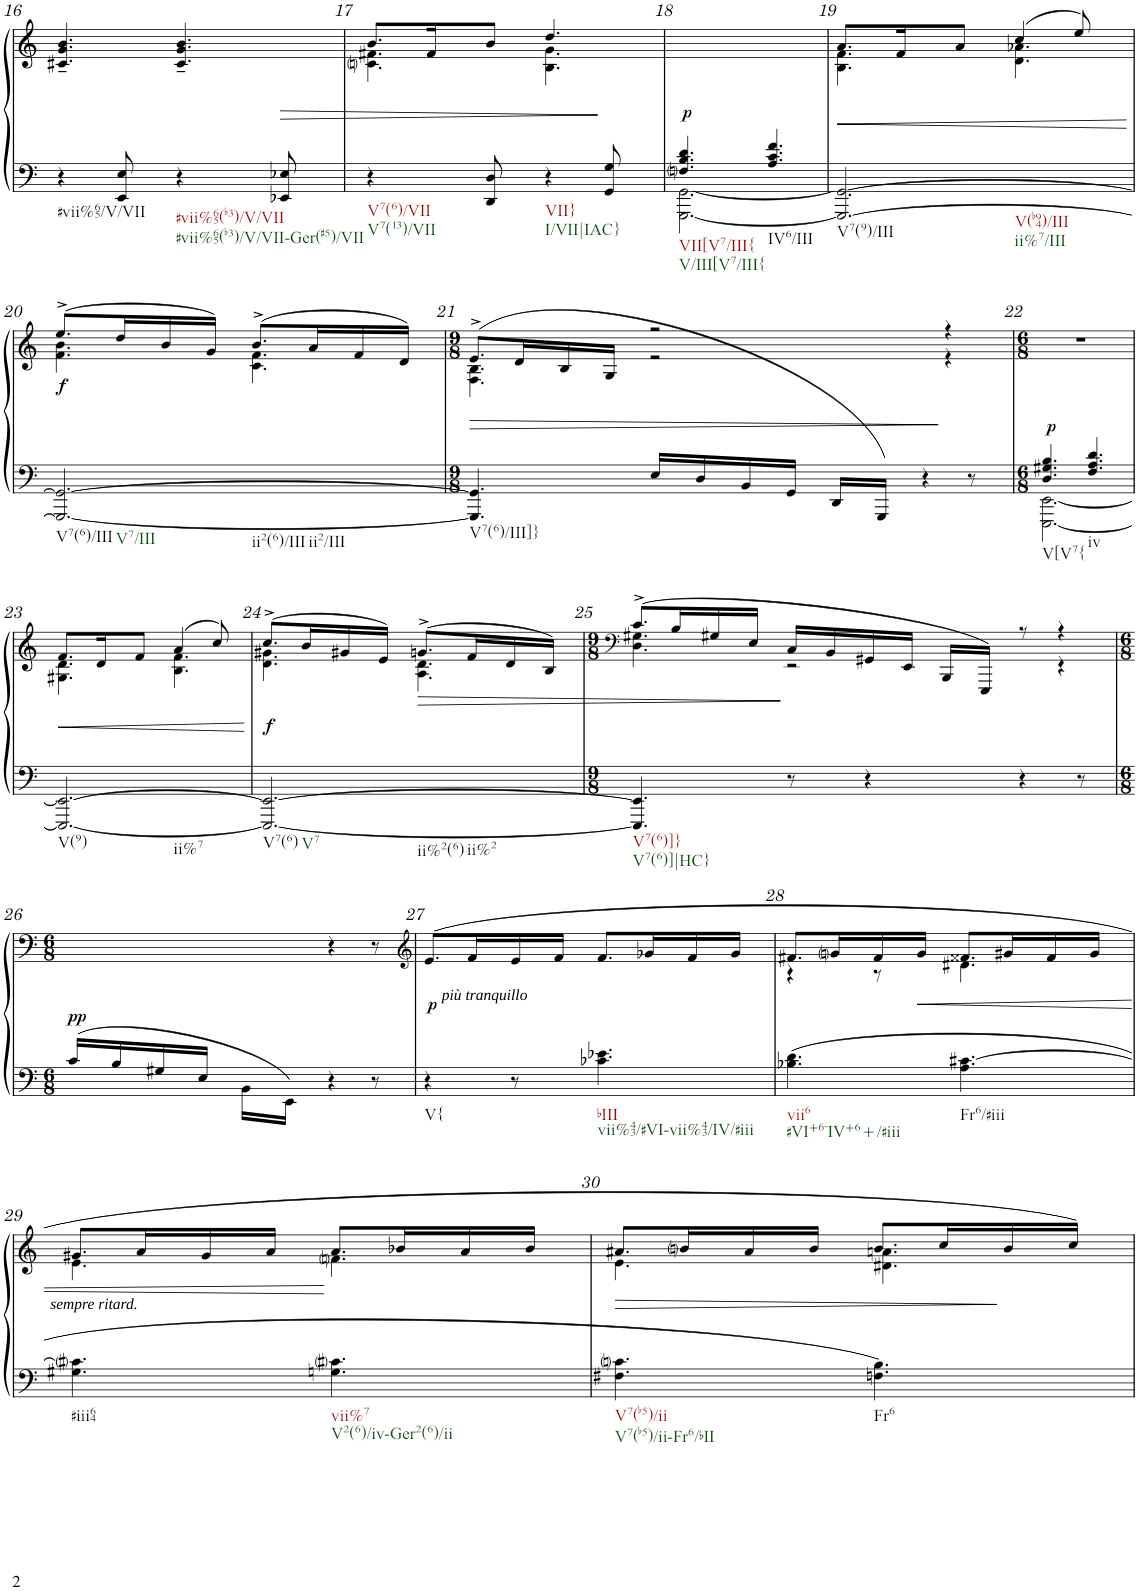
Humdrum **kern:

**kern	**kern	**dynam
*part1	*part1	*part1
*staff2	*staff1	*staff1/2
*I"Midi_1	*	*
!!LO:PB:g=z
*clefF4	*clefG2	*
*k[]	*k[]	*
*M6/8	*M6/8	*
=16	=16	=16
*^	*^	*
!LO:TX:b:t=#vii%65/V/VII	!	!	!	!
4r	2ryy	4.c#X/~ 4.g/~ 4.b/~	2ryy	.
8EE/ 8E/	.	.	.	.
!LO:TX:b:t=#vii%65(b3)/V/VII	!	!	!	!
!LO:TX:b:t=#vii%65(b3)/V/VII-Ger(#5)/VII	!	!	!	!
4r	.	4.c#/~ 4.g/~ 4.b/~	.	.
.	4ryy	.	4ryy	.
8EE-X/ 8E-X/	.	.	.	.
=17	=17	=17	=17	=17
!LO:TX:b:t=V7(6)/VII	!	!	!	!
!LO:TX:b:t=V7(13)/VII	!	!	!	!
4r	2ryy	8.b/L	4.cni\ 4.f#X\	.
.	.	16f#/K	.	.
8DD/ 8D/	.	8b/J	.	.
!LO:TX:b:t=VII}	!	!	!	!
!LO:TX:b:t=I/VII|IAC}	!	!	!	!
4r	.	4.dd/	4.B\ 4.g\	.
.	4ryy	.	.	.
8GG/ 8G/	.	.	.	.
=18	=18	=18	=18	=18
!LO:TX:b:t=VII[V7/III{	!	!	!	!
!LO:TX:b:t=V/III[V7/III{	!	!	!	!
!	!	!	!	!LO:DY:a=2
4.Fni/ 4.B/ 4.d/	[2.GGG\ [2.GG\	2ryy	2ryy	p
!LO:TX:b:t=IV6/III	!	!	!	!
4.A/ 4.c/ 4.f/	.	.	.	.
.	.	4ryy	4ryy	.
=19	=19	=19	=19	=19
!LO:TX:b:t=V7(9)/III	!	!	!	!
!LO:TX:b:t=V(b94)/III	!	!	!	!
!LO:TX:b:t=ii%7/III	!	!	!	!
!	!	!	!	!LO:HP:b
2ryy	2.GGG/_ 2.GG/_	8.a/L	4.B\ 4.f\	<
.	.	16f/K	.	.
.	.	8a/J	.	.
.	.	(>4cc/	4.d\ 4.a-X\	.
4ryy	.	.	.	.
.	.	8ee/)	.	.
*v	*v	*	*	*
*	*v	*v	*
.	.	[
!!LO:LB:g=z
=20	=20	=20
*^	*^	*
!LO:TX:b:t=V7(6)/III	!	!	!	!
!LO:TX:b:t=V7/III	!	!	!	!
!LO:TX:b:t=ii2(6)/III	!	!	!	!
!LO:TX:b:t=ii2/III	!	!	!	!
!	!	!	!	!LO:DY:b
2.GGG/_ 2.GG/_	2ryy	(>8.ee^/L	4.f\ 4.b\	f
.	.	16dd/L	.	.
.	.	16b/	.	.
.	.	16g/JJ)	.	.
.	.	(>8.b^/L	4.c\ 4.f\	.
.	4ryy	.	.	.
.	.	16a/L	.	.
.	.	16f/	.	.
.	.	16d/JJ)	.	.
*v	*v	*	*	*
=21	=21	=21	=21
*M9/8	*M9/8	*	*
!LO:TX:b:t=V7(6)/III]}	!	!	!
!	!	!	!LO:HP:b
4.GGG/] 4.GG/]	(8.e^/L	4.F\ 4.B\	>
.	16d/L	.	.
.	16B/	.	.
.	16G/JJ	.	.
16E/LL	2r	2r	.
16D/	.	.	.
16BB/	.	.	.
16GG/JJ	.	.	.
16DD/LL	.	.	.
16GGG/JJ)	.	.	.
4r	.	.	.
.	4r	4r	]
8r	.	.	.
*	*v	*v	*
=22	=22	=22
*M6/8	*M6/8	*
*^	*	*
!LO:TX:b:t=V[V7{	!	!	!
!	!	!	!LO:DY:a=2
4.D/ 4.G#X/ 4.B/	[2.EEE\ [2.EE\	2.r	p
!LO:TX:b:t=iv	!	!	!
4.F/ 4.A/ 4.d/	.	.	.
*v	*v	*	*
!!LO:LB:g=z
=23	=23	=23
!LO:TX:b:t=V(9)	!	!
!LO:TX:b:t=ii%7	!	!
!	!	!LO:HP:b
*	*^	*
2.EEE/_ 2.EE/_	8.f/L	4.G#X\ 4.d\	<
.	16d/K	.	.
.	8f/J	.	.
.	(>4a/	4.B\ 4.f\	.
.	8cc/)	.	.
*	*v	*v	*
.	.	[
=24	=24	=24
*	*^	*
!LO:TX:b:t=V7(6)	!	!	!
!LO:TX:b:t=V7	!	!	!
!LO:TX:b:t=ii%2(6)	!	!	!
!LO:TX:b:t=ii%2	!	!	!
!	!	!	!LO:DY:b
2.EEE/_ 2.EE/_	(>8.cc^/L	4.d\ 4.g#X\	f
.	16b/L	.	.
.	16g#X/	.	.
.	16e/JJ)	.	.
!	!	!	!LO:HP:b
.	(>8.gn^/L	4.A\ 4.d\	>
.	16f/L	.	.
.	16d/	.	.
.	16B/JJ)	.	.
=25	=25	=25	=25
*	*clefF4	*	*
*M9/8	*M9/8	*	*
!LO:TX:b:t=V7(6)]}	!	!	!
!LO:TX:b:t=V7(6)]|HC}	!	!	!
4.EEE/] 4.EE/]	(8.c^/L	4.D\ 4.G#X\	.
.	16B/L	.	.
.	16G#X/	.	.
.	16E/JJ	.	.
8r	16C/LL	2r	]
.	16BB/	.	.
4r	16GG#X/	.	.
.	16EE/JJ	.	.
.	16BBB/LL	.	.
.	16EEE/JJ)	.	.
4r	8r	.	.
.	4r	4r	.
8r	.	.	.
!!LO:LB:g=z	!!
=26	=26	=26	=26
*M6/8	*M6/8	*	*
!	!	!	!LO:DY:a=2
16c/LL	4ryy	2ryy	pp
16B/	.	.	.
16G#X/	.	.	.
16E/JJ	.	.	.
16BB\LL	8ryy	.	.
16EE\JJ	.	.	.
4r	4r	.	.
.	.	4ryy	.
8r	8r	.	.
=27	=27	=27	=27
*	*clefG2	*	*
!	!LO:TX:b:i:t=più tranquillo	!	!
!LO:TX:b:t=V{	!	!	!
!	!	!	!LO:DY:b
4r	(8.e/L	2ryy	p
.	16f/L	.	.
8r	16e/	.	.
.	16f/JJ	.	.
!LO:TX:b:t=bIII	!	!	!
!LO:TX:b:t=vii%43/#VI-vii%43/IV/#iii	!	!	!
4.c-X\ 4.e-X\	8.f/L	.	.
.	.	4ryy	.
.	16g-X/L	.	.
.	16f/	.	.
.	16g-/JJ	.	.
=28	=28	=28	=28
!LO:TX:b:t=vii6	!	!	!
!LO:TX:b:t=#VI+6-IV+6+/#iii	!	!	!
4.B-X\ 4.d\	8.f#X/L	4r	.
.	16gni/L	.	.
.	16f#/	8r	.
!	!	!	!LO:HP:b
.	16g/JJ	.	<
!LO:TX:b:t=Fr6/#iii	!	!	!
4.A\ [4.c#X\	8.f##X/L	4.d#X\	.
.	16g#X/L	.	.
.	16f##/	.	.
.	16g#/JJ	.	.
!!LO:LB:g=z	!!
=29	=29	=29	=29
!	!LO:TX:b:i:t=sempre ritard.	!	!
!LO:TX:b:t=#iii64	!	!	!
4.G#X\ 4.c#i\]	8.g#X/L	4.e\	.
.	16a/L	.	.
.	16g#/	.	.
.	16a/JJ	.	.
!LO:TX:b:t=vii%7	!	!	!
!LO:TX:b:t=V2(6)/iv-Ger2(6)/ii	!	!	!
4.Gn\ 4.c#i\	8.a/L	4.fni\	[
.	16b-X/L	.	.
.	16a/	.	.
.	16b-/JJ	.	.
=30	=30	=30	=30
!LO:TX:b:t=V7(b5)/ii	!	!	!
!LO:TX:b:t=V7(b5)/ii-Fr6/bII	!	!	!
!	!	!	!LO:HP:b
4.F#X\ 4.cni\	8.a#X/L	4.e\	>
.	16bni/L	.	.
.	16a#/	.	.
.	16b/JJ	.	.
!LO:TX:b:t=Fr6	!	!	!
4.Fn\ 4.B\	8.b/L	4.d#X\ 4.an\	.
.	16cc/L	.	.
.	16b/	.	]
.	16cc/JJ)	.	.
*	*v	*v	*
=	=	=
*-	*-	*-
